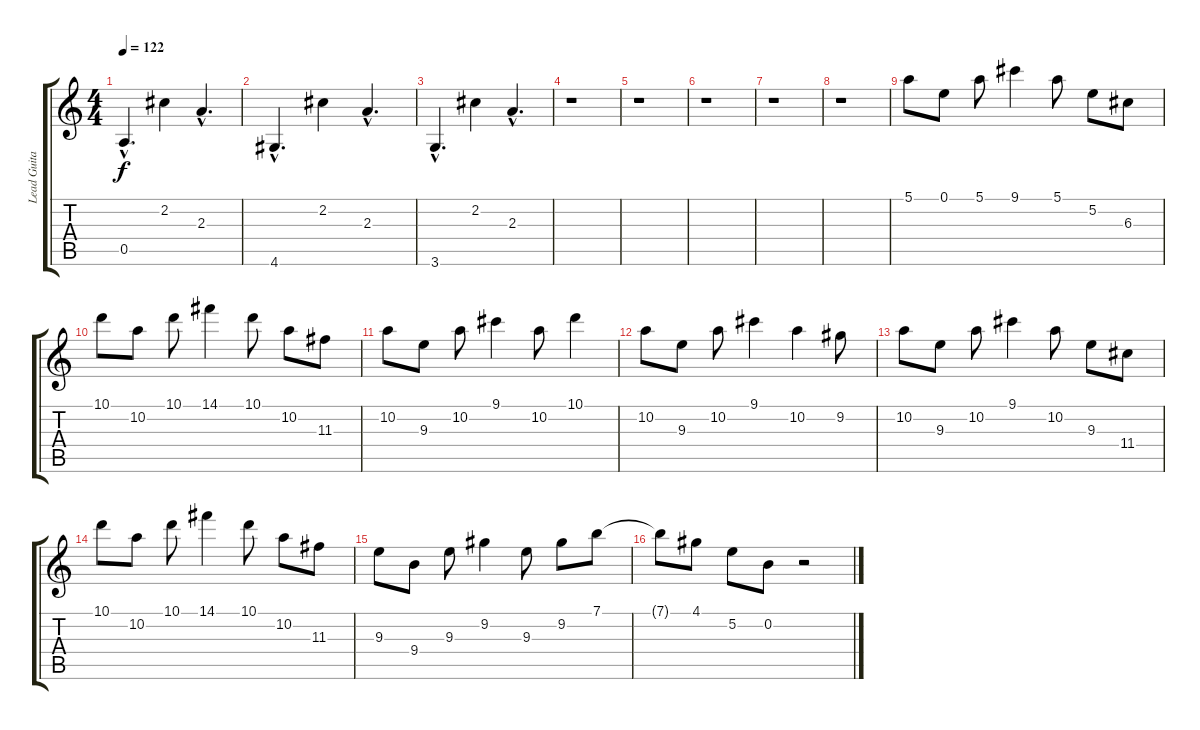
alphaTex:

\track ("Lead Guitar" "Lead Guita") {instrument distortionguitar}
\staff {score tabs}
\tuning (E4 B3 G3 D3 A2 E2) {hide}
\ts (4 4)
\tempo 122
\clef g2
\ks c
0.5{hac}.4{d dy f} 2.2.4 2.3{hac}.4{d} |
4.6{hac}.4{d} 2.2.4 2.3{hac}.4{d} |
3.6{hac}.4{d} 2.2.4 2.3{hac}.4{d} |
r.1 |
r.1 |
r.1 |
r.1 |
r.1 |
5.1.8 0.1.8 5.1.8 9.1.4 5.1.8 5.2.8 6.3.8 |
10.1.8 10.2.8 10.1.8 14.1.4 10.1.8 10.2.8 11.3.8 |
10.2.8 9.3.8 10.2.8 9.1.4 10.2.8 10.1.4 |
10.2.8 9.3.8 10.2.8 9.1.4 10.2.4 9.2.8 |
10.2.8 9.3.8 10.2.8 9.1.4 10.2.8 9.3.8 11.4.8 |
10.1.8 10.2.8 10.1.8 14.1.4 10.1.8 10.2.8 11.3.8 |
9.3.8 9.4.8 9.3.8 9.2.4 9.3.8 9.2.8 7.1.8 |
7.1{t}.8 4.1.8 5.2.8 0.2.8 r.2
